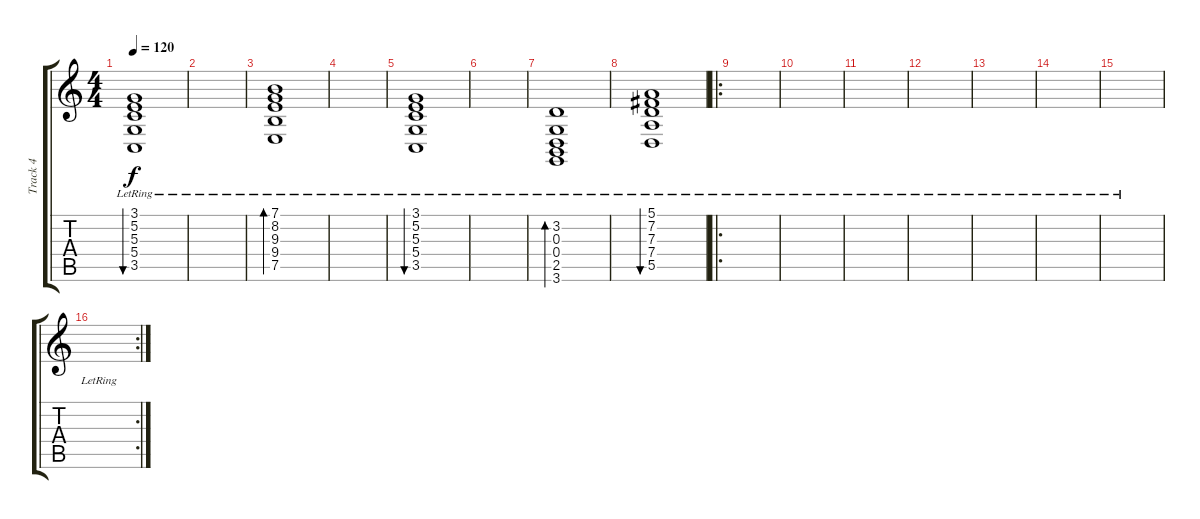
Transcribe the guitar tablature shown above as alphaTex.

\track ("Track 4" "Track 4") {instrument orchestralharp}
\staff {score tabs}
\tuning (E4 B3 G3 D3 A2 E2) {hide}
\ts (4 4)
\tempo 120
\clef g2
\ks c
(3.1{lr} 5.2{lr} 5.3{lr} 5.4{lr} 3.5{lr}).1{bu 480 dy f} |
|
(7.1{lr} 8.2{lr} 9.3{lr} 9.4{lr} 7.5{lr}).1{bd 480} |
|
(3.1{lr} 5.2{lr} 5.3{lr} 5.4{lr} 3.5{lr}).1{bu 480} |
|
(3.2{lr} 0.3{lr} 0.4{lr} 2.5{lr} 3.6{lr}).1{bd 480} |
(5.1{lr} 7.2{lr} 7.3{lr} 7.4{lr} 5.5{lr}).1{bu 480} |
\ro
|
|
|
|
|
|
|
\rc 2
